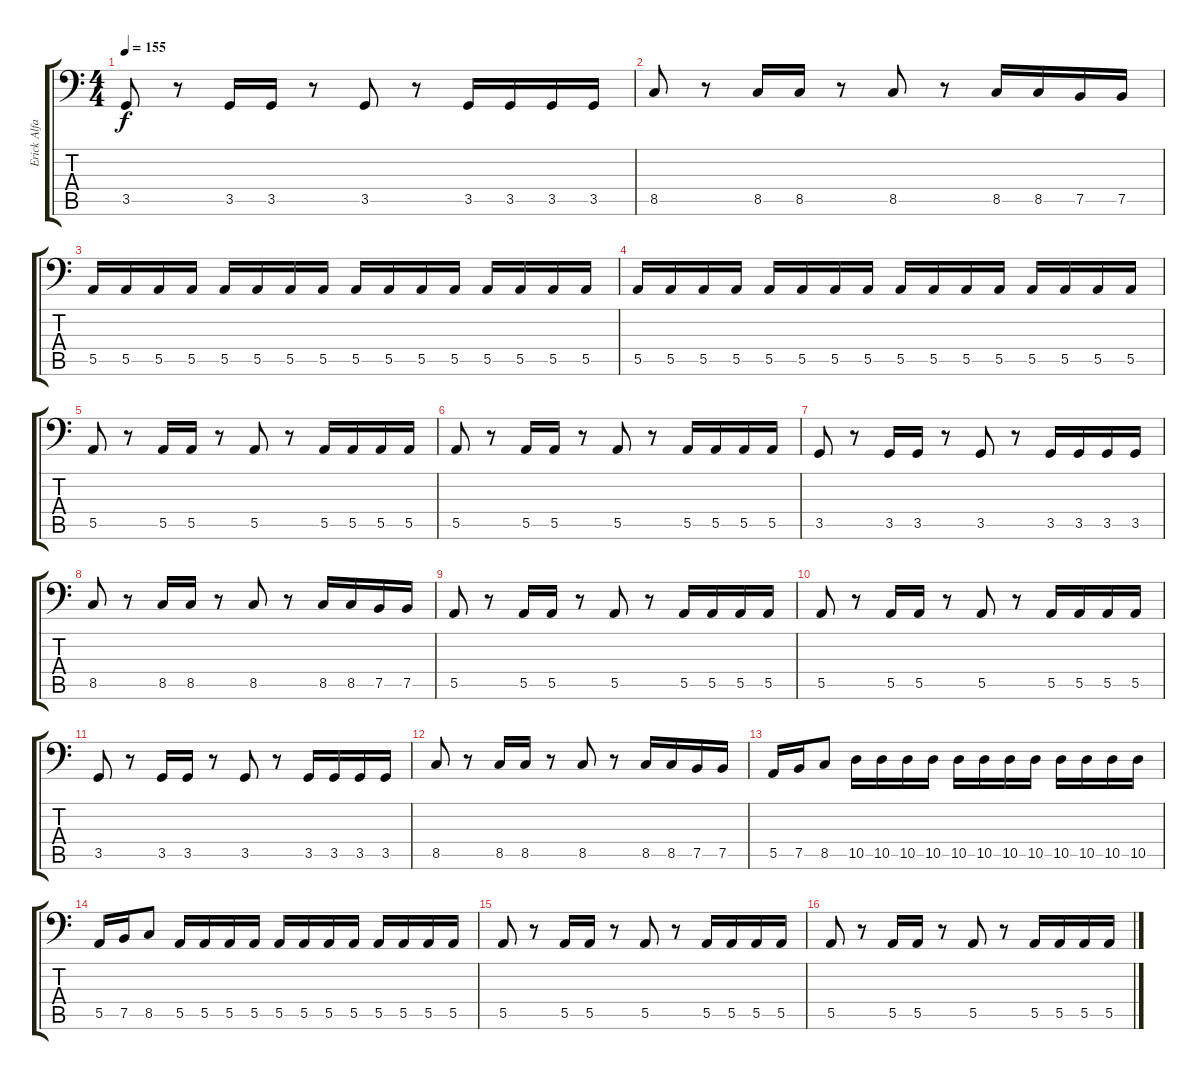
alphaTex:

\track ("Erick Alfaro" "Erick Alfa") {instrument electricbasspick}
\staff {score tabs}
\tuning (C3 G2 D2 A1 E1 B0) {hide}
\ts (4 4)
\tempo 155
\clef f4
\ks c
3.5.8{dy f} r.8 3.5.16 3.5.16 r.8 3.5.8 r.8 3.5.16 3.5.16 3.5.16 3.5.16 |
8.5.8 r.8 8.5.16 8.5.16 r.8 8.5.8 r.8 8.5.16 8.5.16 7.5.16 7.5.16 |
5.5.16 5.5.16 5.5.16 5.5.16 5.5.16 5.5.16 5.5.16 5.5.16 5.5.16 5.5.16 5.5.16 5.5.16 5.5.16 5.5.16 5.5.16 5.5.16 |
5.5.16 5.5.16 5.5.16 5.5.16 5.5.16 5.5.16 5.5.16 5.5.16 5.5.16 5.5.16 5.5.16 5.5.16 5.5.16 5.5.16 5.5.16 5.5.16 |
5.5.8 r.8 5.5.16 5.5.16 r.8 5.5.8 r.8 5.5.16 5.5.16 5.5.16 5.5.16 |
5.5.8 r.8 5.5.16 5.5.16 r.8 5.5.8 r.8 5.5.16 5.5.16 5.5.16 5.5.16 |
3.5.8 r.8 3.5.16 3.5.16 r.8 3.5.8 r.8 3.5.16 3.5.16 3.5.16 3.5.16 |
8.5.8 r.8 8.5.16 8.5.16 r.8 8.5.8 r.8 8.5.16 8.5.16 7.5.16 7.5.16 |
5.5.8 r.8 5.5.16 5.5.16 r.8 5.5.8 r.8 5.5.16 5.5.16 5.5.16 5.5.16 |
5.5.8 r.8 5.5.16 5.5.16 r.8 5.5.8 r.8 5.5.16 5.5.16 5.5.16 5.5.16 |
3.5.8 r.8 3.5.16 3.5.16 r.8 3.5.8 r.8 3.5.16 3.5.16 3.5.16 3.5.16 |
8.5.8 r.8 8.5.16 8.5.16 r.8 8.5.8 r.8 8.5.16 8.5.16 7.5.16 7.5.16 |
5.5.16 7.5.16 8.5.8 10.5.16 10.5.16 10.5.16 10.5.16 10.5.16 10.5.16 10.5.16 10.5.16 10.5.16 10.5.16 10.5.16 10.5.16 |
5.5.16 7.5.16 8.5.8 5.5.16 5.5.16 5.5.16 5.5.16 5.5.16 5.5.16 5.5.16 5.5.16 5.5.16 5.5.16 5.5.16 5.5.16 |
5.5.8 r.8 5.5.16 5.5.16 r.8 5.5.8 r.8 5.5.16 5.5.16 5.5.16 5.5.16 |
5.5.8 r.8 5.5.16 5.5.16 r.8 5.5.8 r.8 5.5.16 5.5.16 5.5.16 5.5.16
